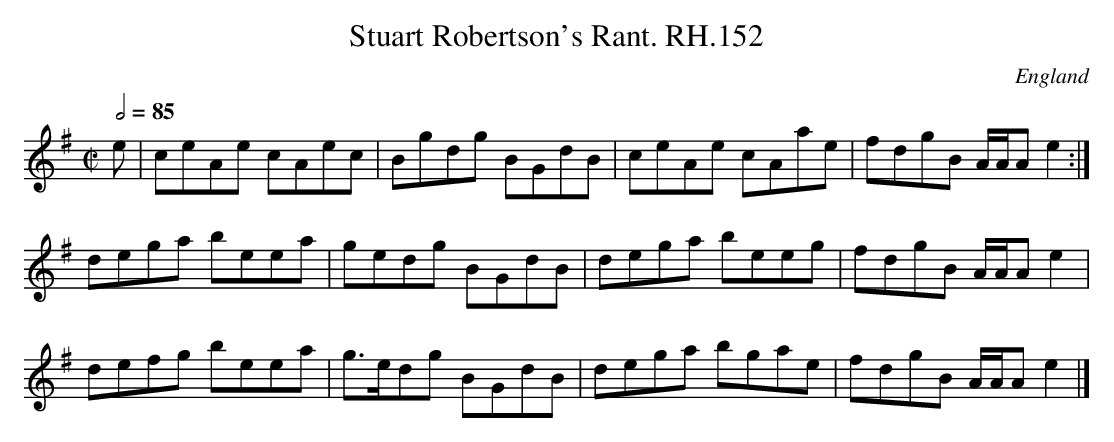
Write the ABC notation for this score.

X:1
T:Stuart Robertson's Rant. RH.152
O:England
M:C|
L:1/8
Q:1/2=85
K:Em
e|ceAe cAec|Bgdg BGdB|ceAe cAae|fdgB A/A/Ae2:|
dega beea|gedg BGdB|\
dega beeg|fdgB A/A/Ae2|
defg beea|g>edg BGdB|dega bgae|fdgB A/A/Ae2|]
